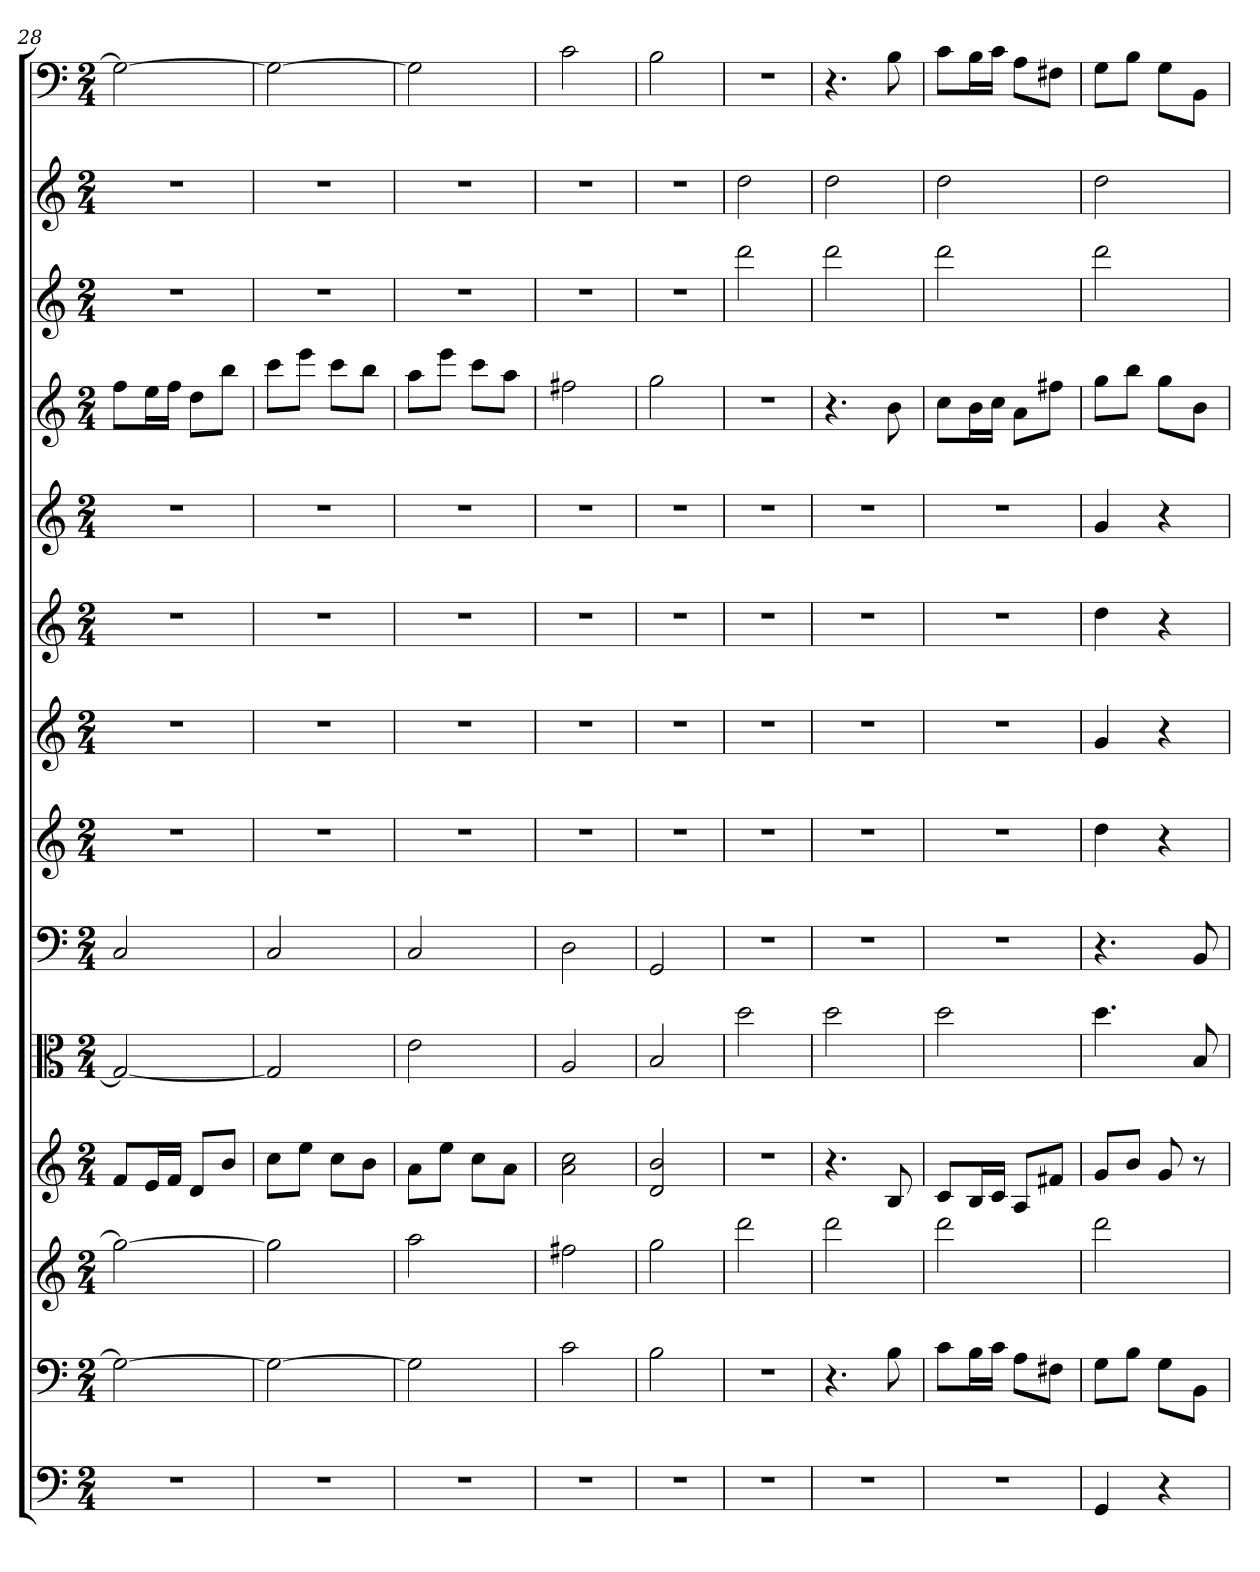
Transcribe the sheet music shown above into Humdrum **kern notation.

**kern	**kern	**kern	**kern	**kern	**kern	**kern	**kern	**kern	**kern	**kern	**kern	**kern	**kern
*part14	*part13	*part12	*part11	*part10	*part9	*part8	*part7	*part6	*part5	*part4	*part3	*part2	*part1
*staff14	*staff13	*staff12	*staff11	*staff10	*staff9	*staff8	*staff7	*staff6	*staff5	*staff4	*staff3	*staff2	*staff1
*clefF4	*clefF4	*	*	*clefC3	*clefF4	*	*	*	*	*	*	*	*clefF4
*k[]	*k[]	*k[]	*k[]	*k[]	*k[]	*k[]	*k[]	*k[]	*k[]	*k[]	*k[]	*k[]	*k[]
*C:	*C:	*C:	*C:	*C:	*C:	*C:	*C:	*C:	*C:	*C:	*C:	*C:	*C:
*M2/4	*M2/4	*M2/4	*M2/4	*M2/4	*M2/4	*M2/4	*M2/4	*M2/4	*M2/4	*M2/4	*M2/4	*M2/4	*M2/4
=28	=28	=28	=28	=28	=28	=28	=28	=28	=28	=28	=28	=28	=28
2r	2G_	2gg_	8fL	2G_	2C	2r	2r	2r	2r	8ffL	2r	2r	2G_
.	.	.	16eL	.	.	.	.	.	.	16eeL	.	.	.
.	.	.	16fJJ	.	.	.	.	.	.	16ffJJ	.	.	.
.	.	.	8dL	.	.	.	.	.	.	8ddL	.	.	.
.	.	.	8bJ	.	.	.	.	.	.	8bbJ	.	.	.
=29	=29	=29	=29	=29	=29	=29	=29	=29	=29	=29	=29	=29	=29
2r	2G_	2gg]	8ccL	2G]	2C	2r	2r	2r	2r	8cccL	2r	2r	2G_
.	.	.	8eeJ	.	.	.	.	.	.	8eeeJ	.	.	.
.	.	.	8ccL	.	.	.	.	.	.	8cccL	.	.	.
.	.	.	8bJ	.	.	.	.	.	.	8bbJ	.	.	.
=30	=30	=30	=30	=30	=30	=30	=30	=30	=30	=30	=30	=30	=30
2r	2G]	2aa	8aL	2e	2C	2r	2r	2r	2r	8aaL	2r	2r	2G]
.	.	.	8eeJ	.	.	.	.	.	.	8eeeJ	.	.	.
.	.	.	8ccL	.	.	.	.	.	.	8cccL	.	.	.
.	.	.	8aJ	.	.	.	.	.	.	8aaJ	.	.	.
=31	=31	=31	=31	=31	=31	=31	=31	=31	=31	=31	=31	=31	=31
2r	2c	2ff#X	2a 2cc	2A	2D	2r	2r	2r	2r	2ff#X	2r	2r	2c
=32	=32	=32	=32	=32	=32	=32	=32	=32	=32	=32	=32	=32	=32
2r	2B	2gg	2d 2b	2B	2GG	2r	2r	2r	2r	2gg	2r	2r	2B
=33	=33	=33	=33	=33	=33	=33	=33	=33	=33	=33	=33	=33	=33
2r	2r	2ddd	2r	2dd	2r	2r	2r	2r	2r	2r	2ddd	2dd	2r
=34	=34	=34	=34	=34	=34	=34	=34	=34	=34	=34	=34	=34	=34
2r	4.r	2ddd	4.r	2dd	2r	2r	2r	2r	2r	4.r	2ddd	2dd	4.r
.	8B	.	8B	.	.	.	.	.	.	8b	.	.	8B
=35	=35	=35	=35	=35	=35	=35	=35	=35	=35	=35	=35	=35	=35
2r	8c\L	2ddd	8cL	2dd	2r	2r	2r	2r	2r	8ccL	2ddd	2dd	8c\L
.	16B\L	.	16BL	.	.	.	.	.	.	16bL	.	.	16B\L
.	16c\JJ	.	16cJJ	.	.	.	.	.	.	16ccJJ	.	.	16c\JJ
.	8A\L	.	8AL	.	.	.	.	.	.	8aL	.	.	8A\L
.	8F#X\J	.	8f#XJ	.	.	.	.	.	.	8ff#XJ	.	.	8F#X\J
=36	=36	=36	=36	=36	=36	=36	=36	=36	=36	=36	=36	=36	=36
4GG	8G\L	2ddd	8gL	4.dd	4.r	4dd	4g	4dd	4g	8ggL	2ddd	2dd	8G\L
.	8B\J	.	8bJ	.	.	.	.	.	.	8bbJ	.	.	8B\J
4r	8G\L	.	8g	.	.	4r	4r	4r	4r	8ggL	.	.	8G\L
.	8BB\J	.	8r	8B	8BB	.	.	.	.	8bJ	.	.	8BB\J
=	=	=	=	=	=	=	=	=	=	=	=	=	=
*-	*-	*-	*-	*-	*-	*-	*-	*-	*-	*-	*-	*-	*-
